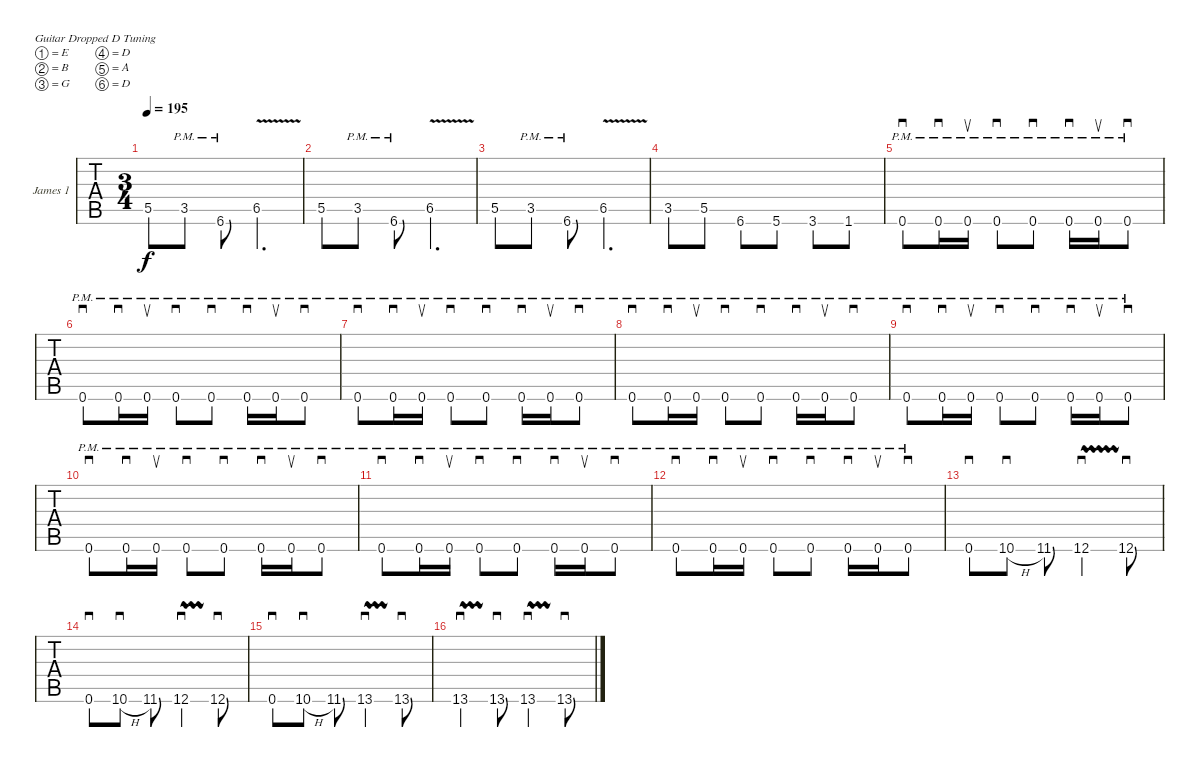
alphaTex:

\bracketExtendMode groupsimilarinstruments
\firstSystemTrackNameOrientation horizontal
\otherSystemsTrackNameOrientation horizontal
\track ("Guitar 1" "James 1") {instrument distortionguitar}
\staff {tabs}
\tuning (E4 B3 G3 D3 A2 D2)
\ts (3 4)
\tempo 195
\clef g2
\ks c
5.5.8{dy f} 3.5{pm}.8 6.6{pm}.8 6.5{v}.4{d} |
5.5.8 3.5{pm}.8 6.6{pm}.8 6.5{v}.4{d} |
5.5.8 3.5{pm}.8 6.6{pm}.8 6.5{v}.4{d} |
3.5.8 5.5.8 6.6.8 5.6.8 3.6.8 1.6.8 |
0.6{pm}.8{sd} 0.6{pm}.16{sd} 0.6{pm}.16{su} 0.6{pm}.8{sd} 0.6{pm}.8{sd} 0.6{pm}.16{sd} 0.6{pm}.16{su} 0.6{pm}.8{sd} |
0.6{pm}.8{sd} 0.6{pm}.16{sd} 0.6{pm}.16{su} 0.6{pm}.8{sd} 0.6{pm}.8{sd} 0.6{pm}.16{sd} 0.6{pm}.16{su} 0.6{pm}.8{sd} |
0.6{pm}.8{sd} 0.6{pm}.16{sd} 0.6{pm}.16{su} 0.6{pm}.8{sd} 0.6{pm}.8{sd} 0.6{pm}.16{sd} 0.6{pm}.16{su} 0.6{pm}.8{sd} |
0.6{pm}.8{sd} 0.6{pm}.16{sd} 0.6{pm}.16{su} 0.6{pm}.8{sd} 0.6{pm}.8{sd} 0.6{pm}.16{sd} 0.6{pm}.16{su} 0.6{pm}.8{sd} |
0.6{pm}.8{sd} 0.6{pm}.16{sd} 0.6{pm}.16{su} 0.6{pm}.8{sd} 0.6{pm}.8{sd} 0.6{pm}.16{sd} 0.6{pm}.16{su} 0.6{pm}.8{sd} |
0.6{pm}.8{sd} 0.6{pm}.16{sd} 0.6{pm}.16{su} 0.6{pm}.8{sd} 0.6{pm}.8{sd} 0.6{pm}.16{sd} 0.6{pm}.16{su} 0.6{pm}.8{sd} |
0.6{pm}.8{sd} 0.6{pm}.16{sd} 0.6{pm}.16{su} 0.6{pm}.8{sd} 0.6{pm}.8{sd} 0.6{pm}.16{sd} 0.6{pm}.16{su} 0.6{pm}.8{sd} |
0.6{pm}.8{sd} 0.6{pm}.16{sd} 0.6{pm}.16{su} 0.6{pm}.8{sd} 0.6{pm}.8{sd} 0.6{pm}.16{sd} 0.6{pm}.16{su} 0.6{pm}.8{sd} |
0.6.8{sd} 10.6{h}.8{sd} 11.6.8 12.6{vw}.4{sd} 12.6.8{sd} |
0.6.8{sd} 10.6{h}.8{sd} 11.6.8 12.6{vw}.4{sd} 12.6.8{sd} |
0.6.8{sd} 10.6{h}.8{sd} 11.6.8 13.6{vw}.4{sd} 13.6.8{sd} |
13.6{vw}.4{sd} 13.6.8{sd} 13.6{vw}.4{sd} 13.6.8{sd}
